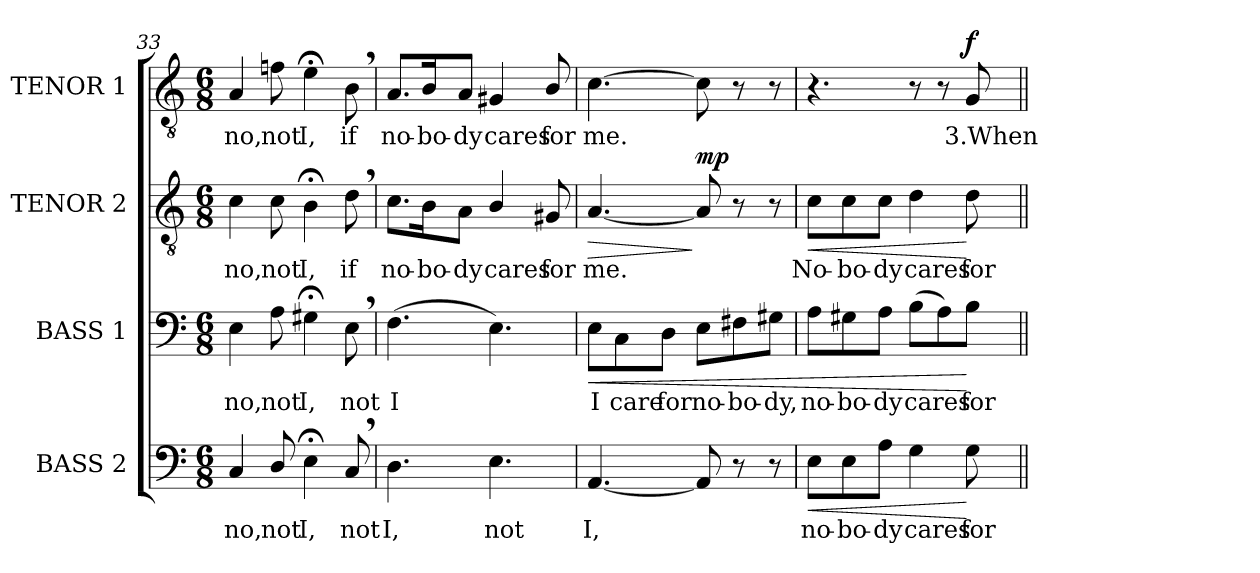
**kern	**text	**dynam	**kern	**text	**dynam	**kern	**text	**dynam	**kern	**text	**dynam
*part4	*part4	*part4	*part3	*part3	*part3	*part2	*part2	*part2	*part1	*part1	*part1
*staff4	*staff4	*staff4	*staff3	*staff3	*staff3	*staff2	*staff2	*staff2	*staff1	*staff1	*staff1
*I"BASS 2	*	*	*I"BASS 1	*	*	*I"TENOR 2	*	*	*I"TENOR 1	*	*
*I'B. 2	*	*	*I'B. 1	*	*	*I'T. 2	*	*	*I'T. 1	*	*
*clefF4	*	*	*clefF4	*	*	*clefGv2	*	*	*clefGv2	*	*
*	*	*	*	*	*	*ITrd7c12	*	*	*ITrd7c12	*	*
*k[]	*	*	*k[]	*	*	*k[]	*	*	*k[]	*	*
*a:	*	*	*a:	*	*	*a:	*	*	*a:	*	*
*M6/8	*	*	*M6/8	*	*	*M6/8	*	*	*M6/8	*	*
=33	=33	=33	=33	=33	=33	=33	=33	=33	=33	=33	=33
!	!LO:LY:b:color=#000000	!	!	!	!	!	!	!	!	!	!
!	!	!	!	!LO:LY:b:color=#000000	!	!	!	!	!	!	!
!	!	!	!	!	!	!	!LO:LY:b:color=#000000	!	!	!	!
!	!	!	!	!	!	!	!	!	!	!LO:LY:b:color=#000000	!
4Ci/	no,	.	4Ei\	no,	.	4Ci\	no,	.	4AAi/	no,	.
!	!LO:LY:b:color=#000000	!	!	!	!	!	!	!	!	!	!
!	!	!	!	!LO:LY:b:color=#000000	!	!	!	!	!	!	!
!	!	!	!	!	!	!	!LO:LY:b:color=#000000	!	!	!	!
!	!	!	!	!	!	!	!	!	!	!LO:LY:b:color=#000000	!
8Di/	not	.	8Ai\	not	.	8Ci\	not	.	8Fni\	not	.
!	!LO:LY:b:color=#000000	!	!	!	!	!	!	!	!	!	!
!	!	!	!	!LO:LY:b:color=#000000	!	!	!	!	!	!	!
!	!	!	!	!	!	!	!LO:LY:b:color=#000000	!	!	!	!
!	!	!	!	!	!	!	!	!	!	!LO:LY:b:color=#000000	!
4E;i\	I,	.	4G#X;i\	I,	.	4BB;i\	I,	.	4E;i\	I,	.
!	!LO:LY:b:color=#000000	!	!	!	!	!	!	!	!	!	!
!	!	!	!	!LO:LY:b:color=#000000	!	!	!	!	!	!	!
!	!	!	!	!	!	!	!LO:LY:b:color=#000000	!	!	!	!
!	!	!	!	!	!	!	!	!	!	!LO:LY:b:color=#000000	!
8C,i/	not	.	8E,i\	not	.	8D,i\	if	.	8BB,i\	if	.
=34	=34	=34	=34	=34	=34	=34	=34	=34	=34	=34	=34
!	!LO:LY:b:color=#000000	!	!	!	!	!	!	!	!	!	!
!	!	!	!	!LO:LY:b:color=#000000	!	!	!	!	!	!	!
!	!	!	!	!	!	!	!LO:LY:b:color=#000000	!	!	!	!
!	!	!	!	!	!	!	!	!	!	!LO:LY:b:color=#000000	!
4.Di\	I,	.	(4.Fi\	I	.	8.Ci\L	no-	.	8.AAi/L	no-	.
!	!	!	!	!	!	!	!LO:LY:b:color=#000000	!	!	!	!
!	!	!	!	!	!	!	!	!	!	!LO:LY:b:color=#000000	!
.	.	.	.	.	.	16BBi\k	-bo-	.	16BBi/k	-bo-	.
!	!	!	!	!	!	!	!LO:LY:b:color=#000000	!	!	!	!
!	!	!	!	!	!	!	!	!	!	!LO:LY:b:color=#000000	!
.	.	.	.	.	.	8AAi\J	-dy	.	8AAi/J	-dy	.
!	!LO:LY:b:color=#000000	!	!	!	!	!	!	!	!	!	!
!	!	!	!	!	!	!	!LO:LY:b:color=#000000	!	!	!	!
!	!	!	!	!	!	!	!	!	!	!LO:LY:b:color=#000000	!
4.Ei\	not	.	4.Ei\)	.	.	4BBi/	cares	.	4GG#Xi/	cares	.
!	!	!	!	!	!	!	!LO:LY:b:color=#000000	!	!	!	!
!	!	!	!	!	!	!	!	!	!	!LO:LY:b:color=#000000	!
.	.	.	.	.	.	8GG#Xi/	for	.	8BBi/	for	.
=35	=35	=35	=35	=35	=35	=35	=35	=35	=35	=35	=35
!	!LO:LY:b:color=#000000	!	!	!	!	!	!	!	!	!	!
!	!	!	!	!LO:LY:b:color=#000000	!LO:HP:b	!	!	!	!	!	!
!	!	!	!	!	!	!	!LO:LY:b:color=#000000	!LO:HP:b	!	!	!
!	!	!	!	!	!	!	!	!	!	!LO:LY:b:color=#000000	!
[4.AAi/	I,	.	8Ei\L	I	<	[4.AAi/	me.	>	[4.Ci\	me.	.
!	!	!	!	!LO:LY:b:color=#000000	!	!	!	!	!	!	!
.	.	.	8Ci\	care	.	.	.	.	.	.	.
!	!	!	!	!LO:LY:b:color=#000000	!	!	!	!	!	!	!
.	.	.	8Di\J	for	.	.	.	.	.	.	.
!	!	!	!	!LO:LY:b:color=#000000	!	!	!	!	!	!	!
8AAi/]	.	.	8Ei\L	no-	.	8AAi/]	.	] mp	8Ci\]	.	.
!	!	!	!	!LO:LY:b:color=#000000	!	!	!	!	!	!	!
8r	.	.	8F#Xi\	-bo-	.	8r	.	.	8r	.	.
!	!	!	!	!LO:LY:b:color=#000000	!	!	!	!	!	!	!
8r	.	.	8G#Xi\J	-dy,	.	8r	.	.	8r	.	.
=36	=36	=36	=36	=36	=36	=36	=36	=36	=36	=36	=36
!	!LO:LY:b:color=#000000	!LO:HP:b	!	!	!	!	!	!	!	!	!
!	!	!	!	!LO:LY:b:color=#000000	!	!	!	!	!	!	!
!	!	!	!	!	!	!	!LO:LY:b:color=#000000	!LO:HP:b	!	!	!
8Ei\L	no-	<	8Ai\L	no-	.	8Ci\L	No-	<	4.r	.	.
!	!LO:LY:b:color=#000000	!	!	!	!	!	!	!	!	!	!
!	!	!	!	!LO:LY:b:color=#000000	!	!	!	!	!	!	!
!	!	!	!	!	!	!	!LO:LY:b:color=#000000	!	!	!	!
8Ei\	-bo-	.	8G#Xi\	-bo-	.	8Ci\	-bo-	.	.	.	.
!	!LO:LY:b:color=#000000	!	!	!	!	!	!	!	!	!	!
!	!	!	!	!LO:LY:b:color=#000000	!	!	!	!	!	!	!
!	!	!	!	!	!	!	!LO:LY:b:color=#000000	!	!	!	!
8Ai\J	-dy	.	8Ai\J	-dy	.	8Ci\J	-dy	.	.	.	.
!	!LO:LY:b:color=#000000	!	!	!	!	!	!	!	!	!	!
!	!	!	!	!LO:LY:b:color=#000000	!	!	!	!	!	!	!
!	!	!	!	!	!	!	!LO:LY:b:color=#000000	!	!	!	!
4Gi\	cares	.	(8Bi\L	cares	.	4Di\	cares	.	8r	.	.
.	.	.	8Ai\)	.	.	.	.	.	8r	.	.
!	!LO:LY:b:color=#000000	!	!	!	!	!	!	!	!	!	!
!	!	!	!	!LO:LY:b:color=#000000	!	!	!	!	!	!	!
!	!	!	!	!	!	!	!LO:LY:b:color=#000000	!	!	!	!
!	!	!	!	!	!	!	!	!	!	!LO:LY:b:color=#000000	!
8Gi\	for	[	8Bi\J	for	[	8Di\	for	[	8GGi/	3.When	f
=||	=||	=||	=||	=||	=||	=||	=||	=||	=||	=||	=||
*-	*-	*-	*-	*-	*-	*-	*-	*-	*-	*-	*-
